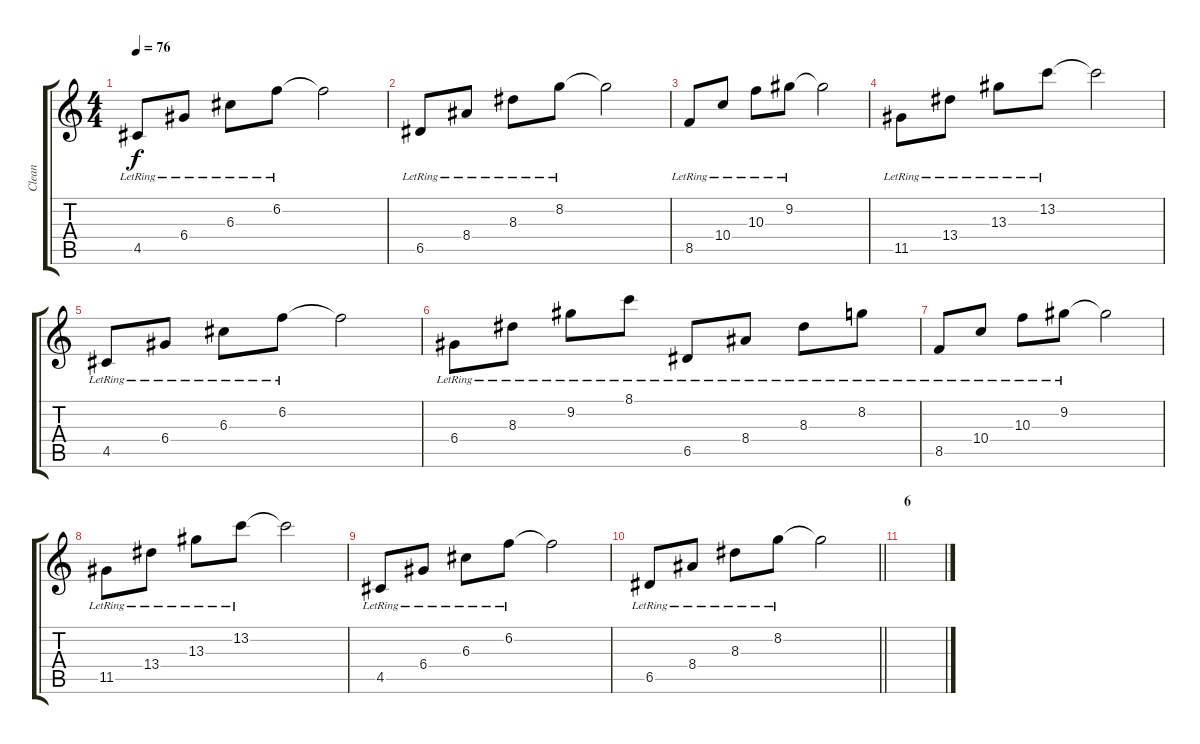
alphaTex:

\track ("Clean" "Clean") {instrument electricguitarclean}
\staff {score tabs}
\tuning (E4 B3 G3 D3 A2 E2) {hide}
\ts (4 4)
\tempo 76
\clef g2
\ks c
4.5{lr}.8{dy f} 6.4{lr}.8 6.3{lr}.8 6.2{lr}.8 6.2{t}.2 |
6.5{lr}.8 8.4{lr}.8 8.3{lr}.8 8.2{lr}.8 8.2{t}.2 |
8.5{lr}.8 10.4{lr}.8 10.3{lr}.8 9.2{lr}.8 9.2{t}.2 |
11.5{lr}.8 13.4{lr}.8 13.3{lr}.8 13.2{lr}.8 13.2{t}.2 |
4.5{lr}.8 6.4{lr}.8 6.3{lr}.8 6.2{lr}.8 6.2{t}.2 |
6.4{lr}.8 8.3{lr}.8 9.2{lr}.8 8.1{lr}.8 6.5{lr}.8 8.4{lr}.8 8.3{lr}.8 8.2{lr}.8 |
8.5{lr}.8 10.4{lr}.8 10.3{lr}.8 9.2{lr}.8 9.2{t}.2 |
11.5{lr}.8 13.4{lr}.8 13.3{lr}.8 13.2{lr}.8 13.2{t}.2 |
4.5{lr}.8 6.4{lr}.8 6.3{lr}.8 6.2{lr}.8 6.2{t}.2 |
\barLineRight lightlight
6.5{lr}.8 8.4{lr}.8 8.3{lr}.8 8.2{lr}.8 8.2{t}.2 |
\section ("" "6")
